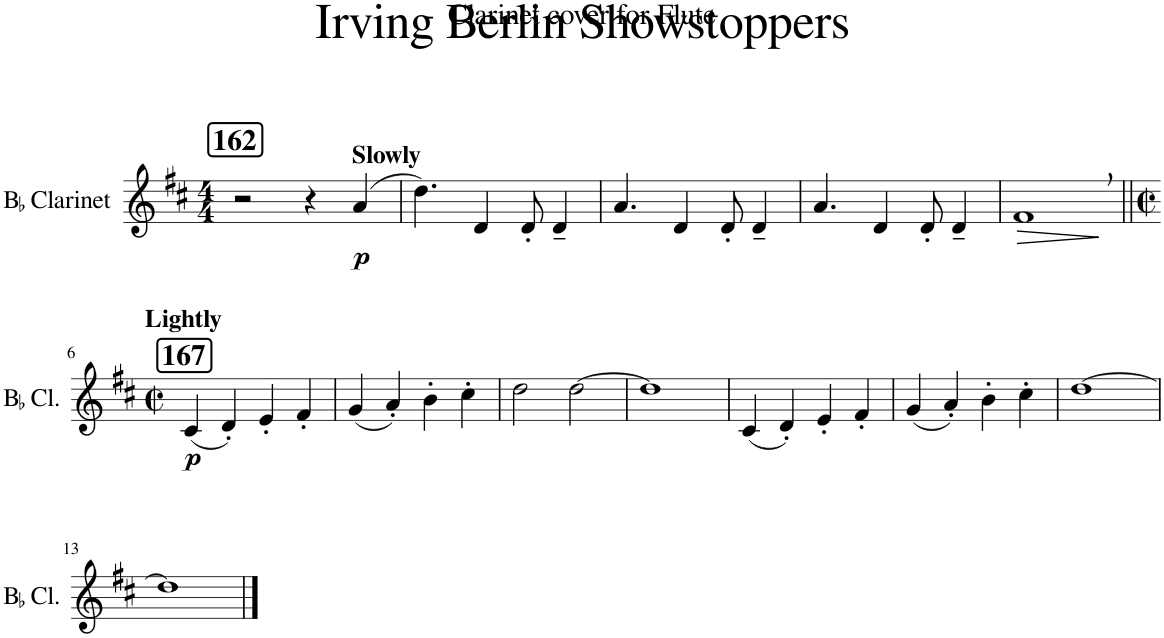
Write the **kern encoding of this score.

**kern	**dynam
*part1	*part1
*staff1	*staff1
*I"BaccidentalFlat Clarinet	*
*I'BaccidentalFlat Cl.	*
*clefG2	*
*Trd1c2	*
*k[f#c#]	*
*M4/4	*
=1	=1
!LO:TX:a:B:t=162	!
2r	.
4r	.
!LO:TX:a:B:t=Slowly	!
!	!LO:DY:b
(4a/	p
=2	=2
4.dd\)	.
4d/	.
8d'/	.
4d~/	.
=3	=3
4.a/	.
4d/	.
8d'/	.
4d~/	.
=4	=4
4.a/	.
4d/	.
8d'/	.
4d~/	.
=5	=5
!	!LO:HP:b
1f#,	>
.	]
!!LO:LB:g=z
=6||	=6||
*M4/4	*
*met(c|)	*
!LO:TX:a:B:t=167	!
!LO:TX:a:B:t=Lightly	!
!	!LO:DY:b
(4c#/	p
4d'/)	.
4e'/	.
4f#'/	.
=7	=7
(4g/	.
4a'/)	.
4b'\	.
4cc#'\	.
=8	=8
2dd\	.
[2dd\	.
=9	=9
1dd]	.
=10	=10
(4c#/	.
4d'/)	.
4e'/	.
4f#'/	.
=11	=11
(4g/	.
4a'/)	.
4b'\	.
4cc#'\	.
=12	=12
[1dd	.
!!LO:LB:g=z
=13	=13
1dd]	.
==	==
*-	*-
